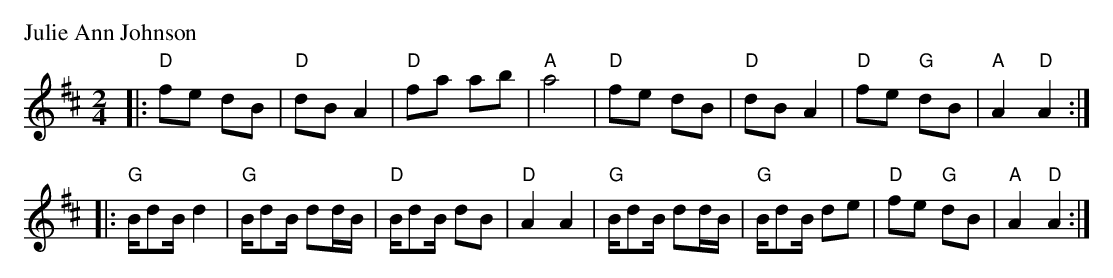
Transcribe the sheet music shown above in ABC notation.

X:1
P: Julie Ann Johnson
M: 2/4
L: 1/16
K: D
|: "D"f2e2 d2B2 | "D"d2B2 A4   | "D"f2a2    a2b2 | "A"a8 \
|  "D"f2e2 d2B2 | "D"d2B2 A4   | "D"f2e2 "G"d2B2 | "A"A4 "D"A4 :|
|: "G"Bd2B d4   | "G"Bd2B d2dB | "D"Bd2B    d2B2 | "D"A4    A4 \
|  "G"Bd2B d2dB | "G"Bd2B d2e2 | "D"f2e2 "G"d2B2 | "A"A4 "D"A4 :|
